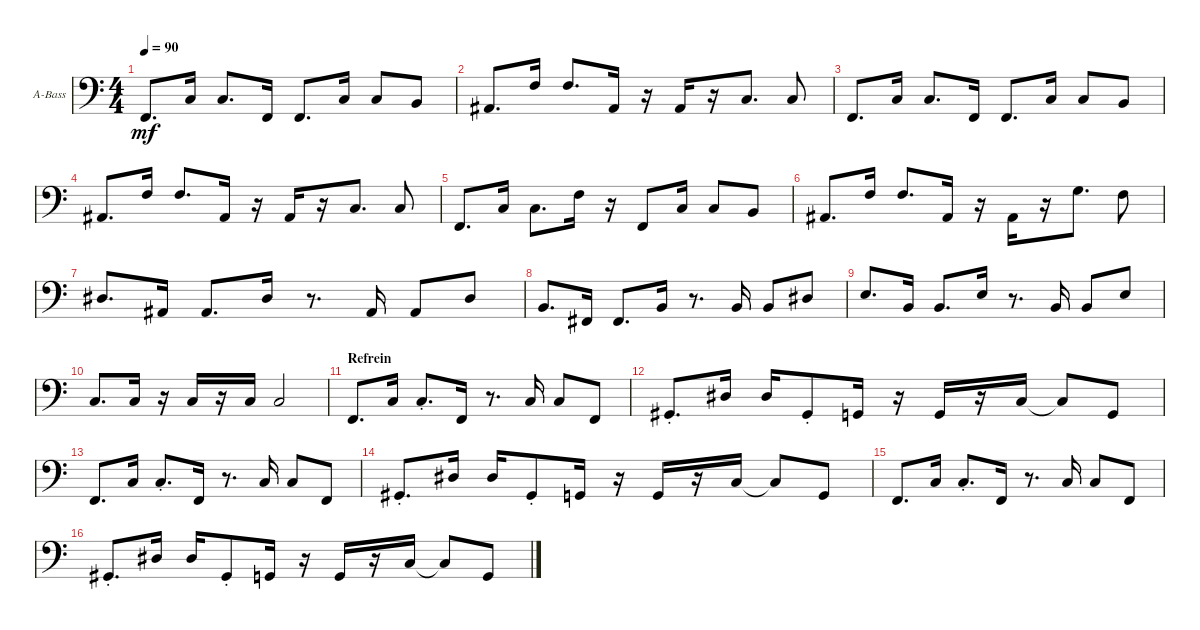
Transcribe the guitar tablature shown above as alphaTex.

\defaultSystemsLayout 4
\bracketExtendMode groupsimilarinstruments
\firstSystemTrackNameOrientation horizontal
\otherSystemsTrackNameOrientation horizontal
\track ("Acoustic Bass" "A-Bass") {instrument acousticbass}
\staff {score}
\tuning (G2 D2 A1 E1)
\ts (4 4)
\tempo 90
\clef f4
\scale
0.333333
\ks c
1.4.8{d dy mf} 3.3.16 3.3.8{d} 1.4.16 1.4.8{d} 3.3.16 3.3.8 2.3.8 |
\scale
0.333333 1.3.8{d} 3.2.16 3.2.8{d} 1.3.16 r.16 1.3.16 r.16 3.3.8{d} 3.3.8 |
\scale
0.333333 1.4.8{d} 3.3.16 3.3.8{d} 1.4.16 1.4.8{d} 3.3.16 3.3.8 2.3.8 |
\scale
0.333333 1.3.8{d} 3.2.16 3.2.8{d} 1.3.16 r.16 1.3.16 r.16 3.3.8{d} 3.3.8 |
\scale
0.333333 1.4.8{d} 3.3.16 3.3.8{d} 3.2.16 r.16 1.4.8 3.3.16 3.3.8 2.3.8 |
\scale
0.333333 1.3.8{d} 3.2.16 3.2.8{d} 1.3.16 r.16 1.3.16 r.16 0.1.8{d} 3.2.8 |
\scale
0.333333 1.2.8{d} 1.3.16 1.3.8{d} 1.2.16 r.8{d} 1.3.16 1.3.8 1.2.8 |
\scale
0.333333 2.3.8{d} 2.4.16 2.4.8{d} 2.3.16 r.8{d} 2.3.16 2.3.8 1.2.8 |
\scale
0.333333 2.2.8{d} 2.3.16 2.3.8{d} 2.2.16 r.8{d} 2.3.16 2.3.8 2.2.8 |
\scale
0.333333 3.3.8{d} 3.3.16 r.16 3.3.16 r.16 3.3.16 3.3.2 |
\section ("" "Refrein")
\scale
0.333333 1.4.8{d} 3.3.16 3.3{st}.8{d} 1.4.16 r.8{d} 3.3.16 3.3.8 1.4.8 |
\scale
0.333333 4.4{st}.8{d} 1.2.16 1.2.16 4.4{st}.8 3.4.16 r.16 3.4.16 r.16 3.3.16 3.3{t}.8 3.4.8 |
\scale
0.333333 1.4.8{d} 3.3.16 3.3{st}.8{d} 1.4.16 r.8{d} 3.3.16 3.3.8 1.4.8 |
\scale
0.333333 4.4{st}.8{d} 1.2.16 1.2.16 4.4{st}.8 3.4.16 r.16 3.4.16 r.16 3.3.16 3.3{t}.8 3.4.8 |
\scale
0.333333 1.4.8{d} 3.3.16 3.3{st}.8{d} 1.4.16 r.8{d} 3.3.16 3.3.8 1.4.8 |
\scale
0.333333 4.4{st}.8{d} 1.2.16 1.2.16 4.4{st}.8 3.4.16 r.16 3.4.16 r.16 3.3.16 3.3{t}.8 3.4.8
